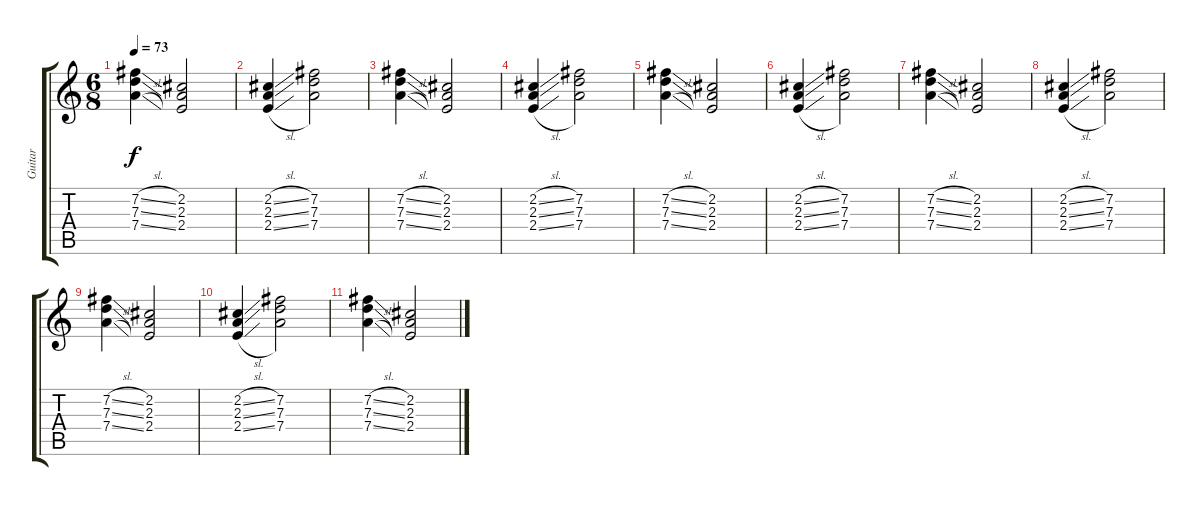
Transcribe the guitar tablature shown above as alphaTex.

\track ("Guitar" "Guitar") {instrument overdrivenguitar}
\staff {score tabs}
\tuning (E4 B3 G3 D3 A2 E2) {hide}
\ts (6 8)
\tempo 73
\clef g2
\ks c
(7.2{sl} 7.3{sl} 7.4{sl}).4{dy f} (2.2 2.3 2.4).2 |
(2.2{sl} 2.3{sl} 2.4{sl}).4 (7.2 7.3 7.4).2 |
(7.2{sl} 7.3{sl} 7.4{sl}).4 (2.2 2.3 2.4).2 |
(2.2{sl} 2.3{sl} 2.4{sl}).4 (7.2 7.3 7.4).2 |
(7.2{sl} 7.3{sl} 7.4{sl}).4 (2.2 2.3 2.4).2 |
(2.2{sl} 2.3{sl} 2.4{sl}).4 (7.2 7.3 7.4).2 |
(7.2{sl} 7.3{sl} 7.4{sl}).4 (2.2 2.3 2.4).2 |
(2.2{sl} 2.3{sl} 2.4{sl}).4 (7.2 7.3 7.4).2 |
(7.2{sl} 7.3{sl} 7.4{sl}).4 (2.2 2.3 2.4).2 |
(2.2{sl} 2.3{sl} 2.4{sl}).4 (7.2 7.3 7.4).2 |
(7.2{sl} 7.3{sl} 7.4{sl}).4 (2.2 2.3 2.4).2
